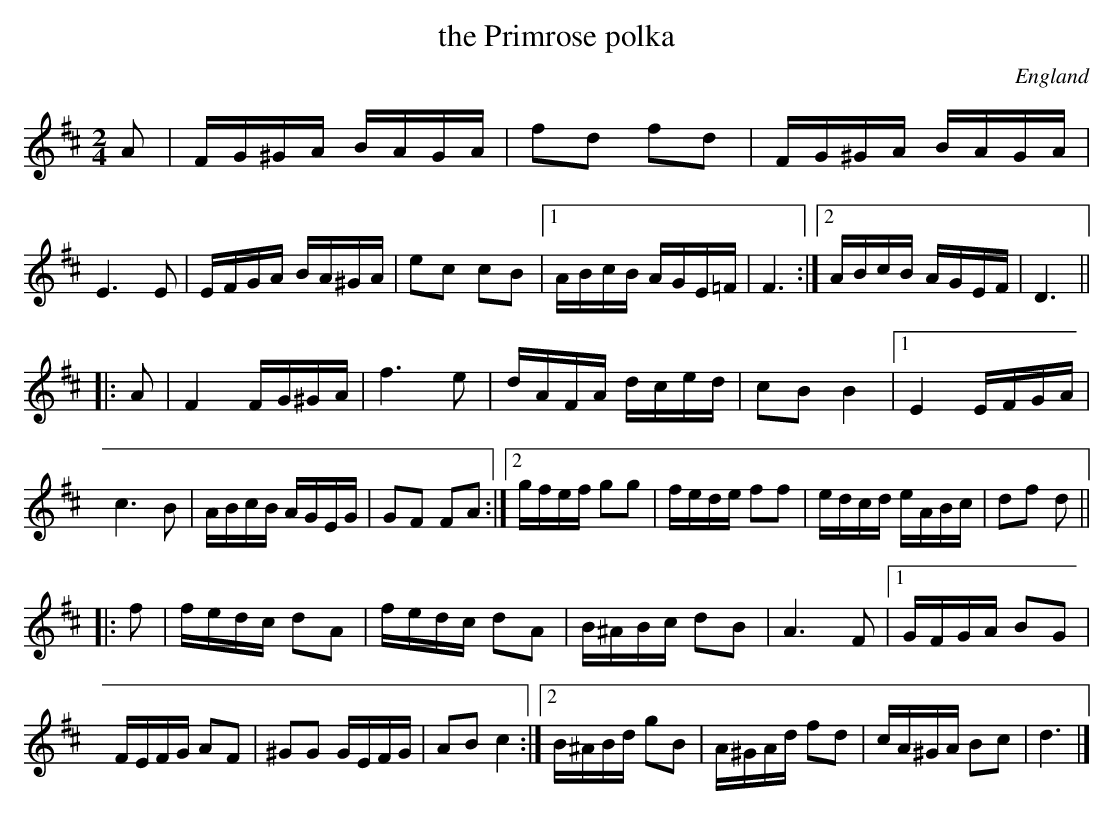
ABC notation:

X:1
T:the Primrose polka
O:England
M:2/4
K:D
A2|\
FG^GA BAGA|f2d2 f2d2|FG^GA BAGA|E6 E2|\
EFGA BA^GA|e2c2 c2B2\
 |1 ABcB AGE=F|F6 :|2 ABcB AGEF|D6 ||
|:A2|\
F4 FG^GA|f6 e2|dAFA dced|c2B2 B4\
 |1 E4 EFGA|c6 B2|ABcB AGEG|G2F2 F2A2\
:|2 gfef g2g2|fede f2f2|edcd eABc|d2f2 d2||
|:f2|\
fedc d2A2|fedc d2A2|B^ABc d2B2|A6 F2\
|1 GFGA B2G2|FEFG A2F2|^G2G2 GEFG|A2B2 c4\
:|2B^ABd g2B2|A^GAd f2d2|cA^GA B2c2|d6|]
